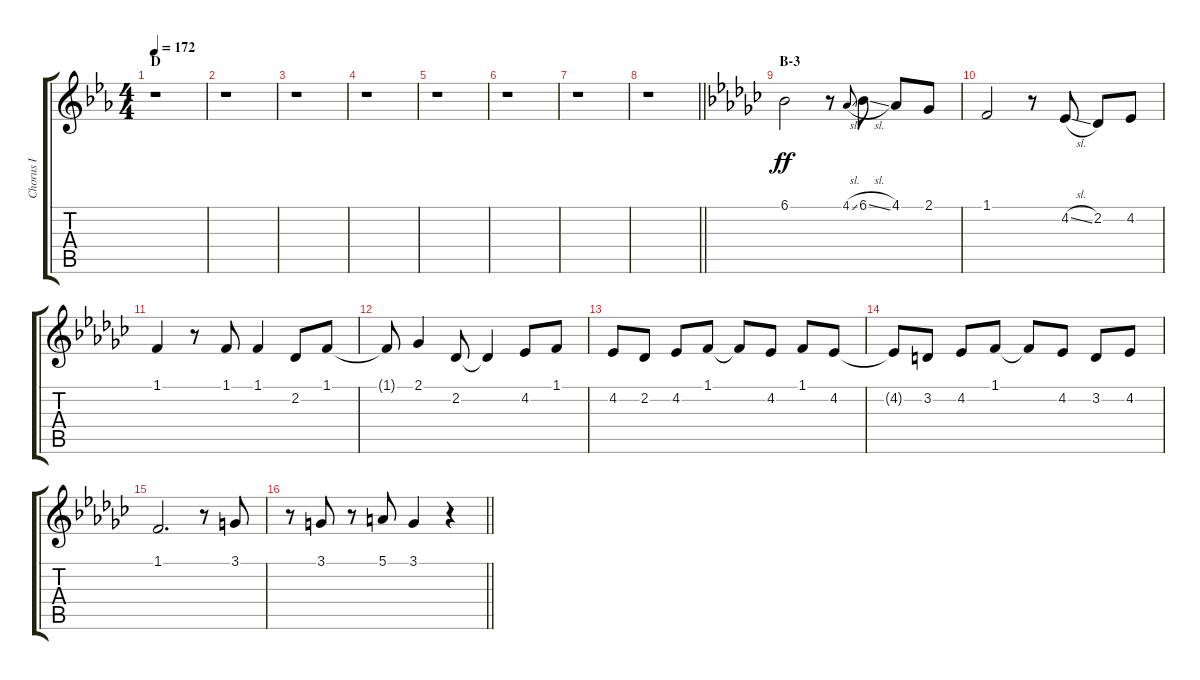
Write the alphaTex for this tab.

\track ("Chorus I" "Chorus I") {instrument voiceoohs}
\staff {score tabs}
\tuning (E4 B3 G3 D3 A2 E2) {hide}
\ts (4 4)
\section ("" "D")
\tempo 172
\clef g2
\ks eb
r.1{dy ff} |
r.1 |
r.1 |
r.1 |
r.1 |
r.1 |
r.1 |
\barLineRight lightlight
r.1 |
\section ("" "B-3")
\ks gb
6.1.2 r.8 4.1{sl}.8{gr onbeat} 6.1{sl}.8 4.1.8 2.1.8 |
1.1.2 r.8 4.2{sl}.8 2.2.8 4.2.8 |
1.1.4 r.8 1.1.8 1.1.4 2.2.8 1.1.8 |
1.1{t}.8 2.1.4 2.2.8 2.2{t}.4 4.2.8 1.1.8 |
4.2.8 2.2.8 4.2.8 1.1.8 1.1{t}.8 4.2.8 1.1.8 4.2.8 |
4.2{t}.8 3.2.8 4.2.8 1.1.8 1.1{t}.8 4.2.8 3.2.8 4.2.8 |
1.1.2{d} r.8 3.1.8 |
\barLineRight lightlight
r.8 3.1.8 r.8 5.1.8 3.1.4 r.4
